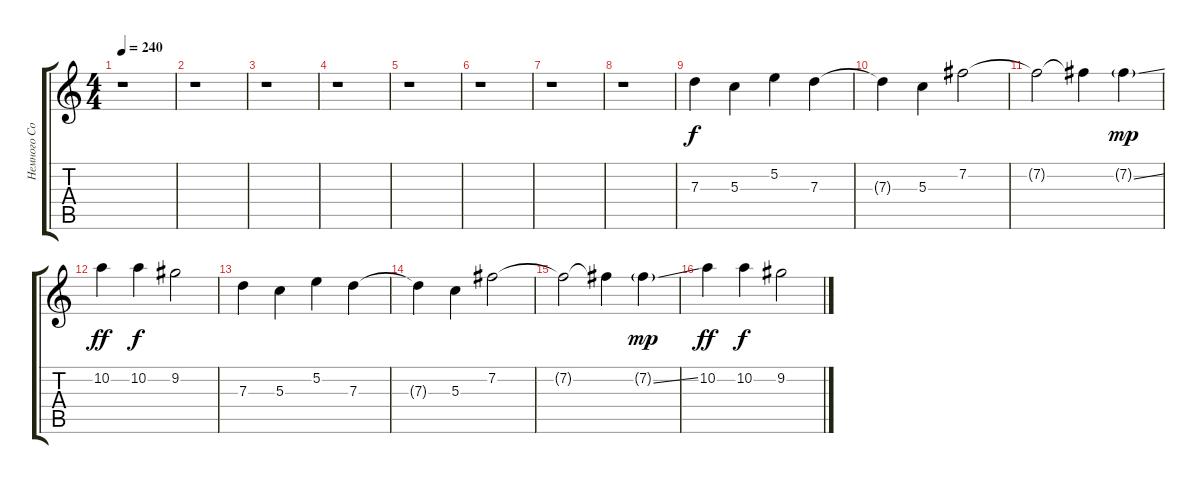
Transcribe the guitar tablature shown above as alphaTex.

\track ("Немного Соло" "Немного Со") {instrument electricguitarclean}
\staff {score tabs}
\tuning (E4 B3 G3 D3 A2 E2) {hide}
\ts (4 4)
\tempo 240
\clef g2
\ks c
r.1{dy f instrument electricguitarclean} |
r.1 |
r.1 |
r.1 |
r.1 |
r.1 |
r.1 |
r.1 |
7.3.4 5.3.4 5.2.4 7.3.4 |
7.3{t}.4 5.3.4 7.2.2 |
7.2{t}.2 7.2{t}.4 7.2{ss g}.4{dy mp} |
10.2.4{dy ff} 10.2.4{dy f} 9.2.2 |
7.3.4 5.3.4 5.2.4 7.3.4 |
7.3{t}.4 5.3.4 7.2.2 |
7.2{t}.2 7.2{t}.4 7.2{ss g}.4{dy mp} |
10.2.4{dy ff} 10.2.4{dy f} 9.2.2
